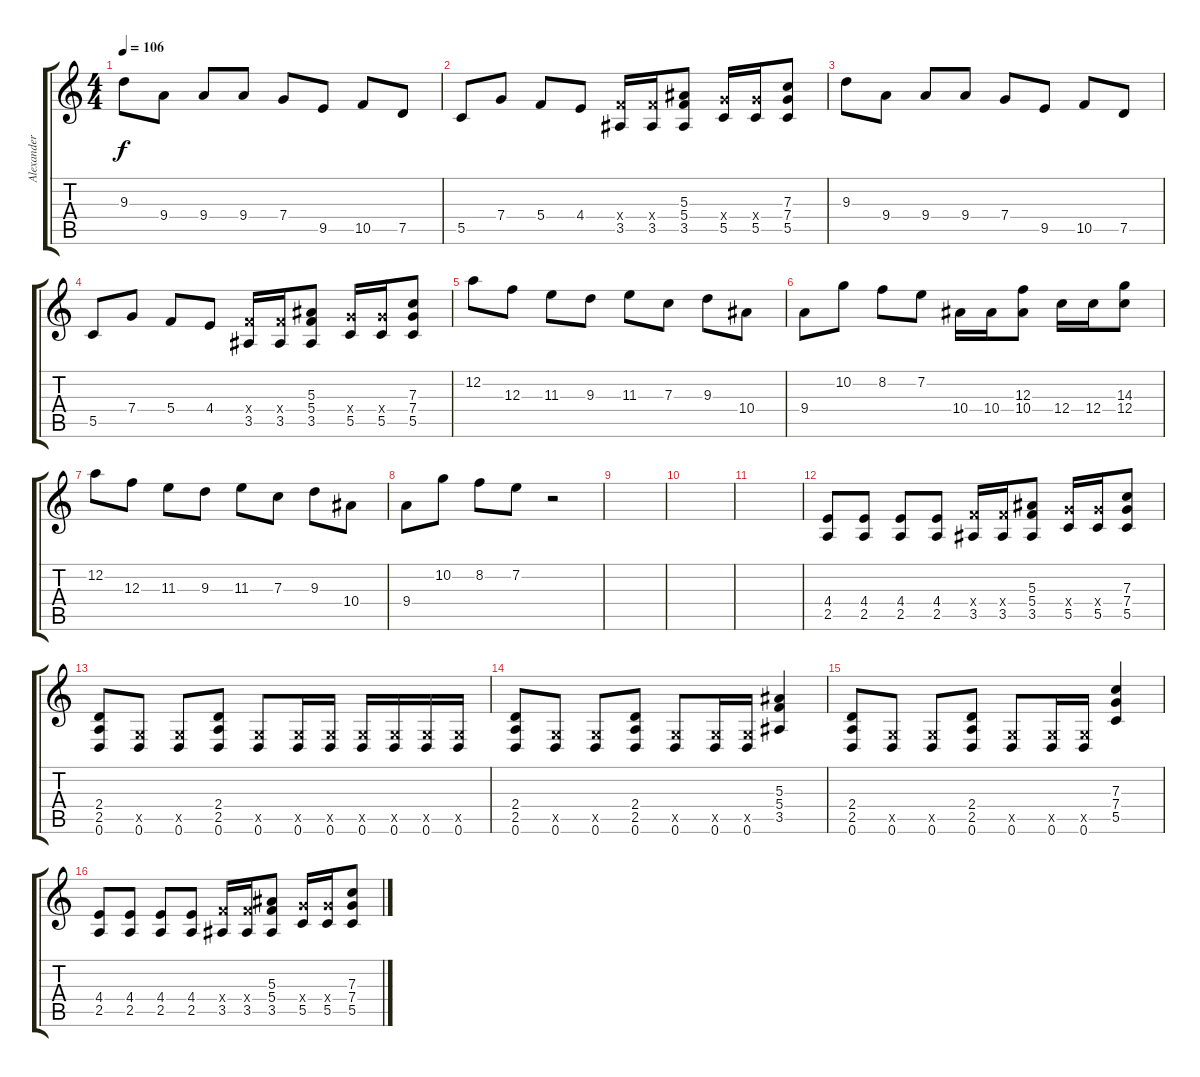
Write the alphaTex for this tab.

\track ("Alexander Kuoppala" "Alexander ") {instrument distortionguitar}
\staff {score tabs}
\tuning (D4 A3 F3 C3 G2 D2) {hide}
\ts (4 4)
\tempo 106
\clef g2
\ks c
9.3.8{dy f} 9.4.8 9.4.8 9.4.8 7.4.8 9.5.8 10.5.8 7.5.8 |
5.5.8 7.4.8 5.4.8 4.4.8 (5.4{x} 3.5).16 (5.4{x} 3.5).16 (5.3 5.4 3.5).8 (7.4{x} 5.5).16 (7.4{x} 5.5).16 (7.3 7.4 5.5).8 |
9.3.8 9.4.8 9.4.8 9.4.8 7.4.8 9.5.8 10.5.8 7.5.8 |
5.5.8 7.4.8 5.4.8 4.4.8 (5.4{x} 3.5).16 (5.4{x} 3.5).16 (5.3 5.4 3.5).8 (7.4{x} 5.5).16 (7.4{x} 5.5).16 (7.3 7.4 5.5).8 |
12.2.8 12.3.8 11.3.8 9.3.8 11.3.8 7.3.8 9.3.8 10.4.8 |
9.4.8 10.2.8 8.2.8 7.2.8 10.4.16 10.4.16 (12.3 10.4).8 12.4.16 12.4.16 (14.3 12.4).8 |
12.2.8 12.3.8 11.3.8 9.3.8 11.3.8 7.3.8 9.3.8 10.4.8 |
9.4.8 10.2.8 8.2.8 7.2.8 r.2 |
|
|
|
(4.4 2.5).8 (4.4 2.5).8 (4.4 2.5).8 (4.4 2.5).8 (5.4{x} 3.5).16 (5.4{x} 3.5).16 (5.3 5.4 3.5).8 (7.4{x} 5.5).16 (7.4{x} 5.5).16 (7.3 7.4 5.5).8 |
(2.4 2.5 0.6).8 (0.5{x} 0.6).8 (0.5{x} 0.6).8 (2.4 2.5 0.6).8 (0.5{x} 0.6).8 (0.5{x} 0.6).16 (0.5{x} 0.6).16 (0.5{x} 0.6).16 (0.5{x} 0.6).16 (0.5{x} 0.6).16 (0.5{x} 0.6).16 |
(2.4 2.5 0.6).8 (0.5{x} 0.6).8 (0.5{x} 0.6).8 (2.4 2.5 0.6).8 (0.5{x} 0.6).8 (0.5{x} 0.6).16 (0.5{x} 0.6).16 (5.3 5.4 3.5).4 |
(2.4 2.5 0.6).8 (0.5{x} 0.6).8 (0.5{x} 0.6).8 (2.4 2.5 0.6).8 (0.5{x} 0.6).8 (0.5{x} 0.6).16 (0.5{x} 0.6).16 (7.3 7.4 5.5).4 |
(4.4 2.5).8 (4.4 2.5).8 (4.4 2.5).8 (4.4 2.5).8 (5.4{x} 3.5).16 (5.4{x} 3.5).16 (5.3 5.4 3.5).8 (7.4{x} 5.5).16 (7.4{x} 5.5).16 (7.3 7.4 5.5).8
